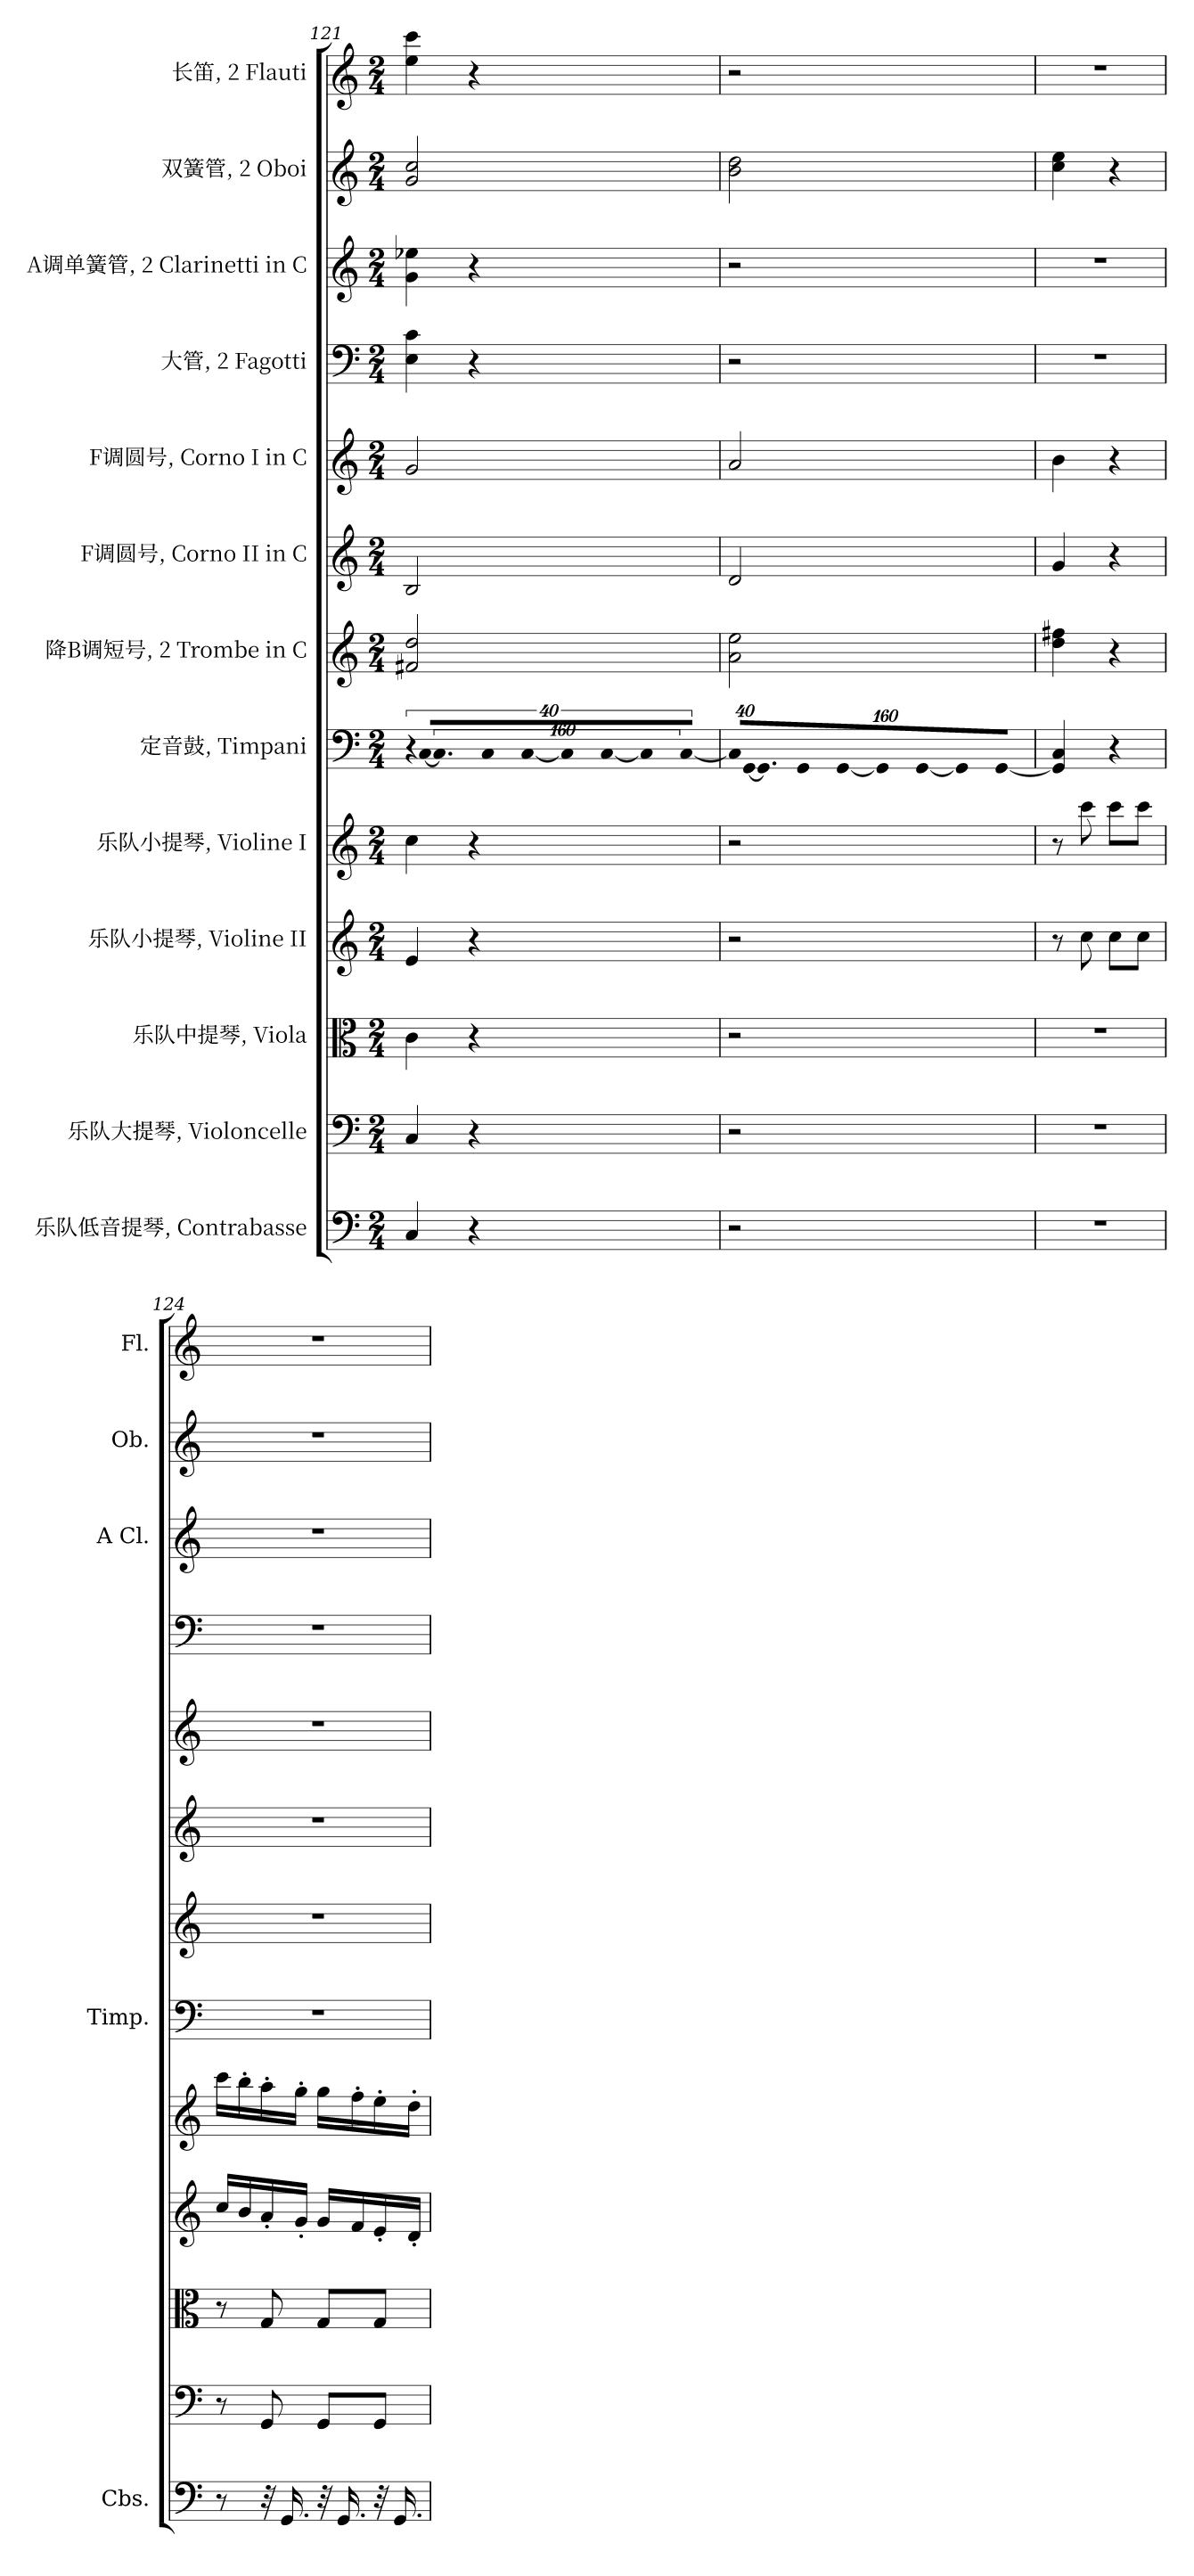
**kern	**kern	**kern	**kern	**kern	**kern	**kern	**kern	**kern	**kern	**kern	**kern	**kern
*part13	*part12	*part11	*part10	*part9	*part8	*part7	*part6	*part5	*part4	*part3	*part2	*part1
*staff13	*staff12	*staff11	*staff10	*staff9	*staff8	*staff7	*staff6	*staff5	*staff4	*staff3	*staff2	*staff1
*I"乐队低音提琴, Contrabasse	*I"乐队大提琴, Violoncelle	*I"乐队中提琴, Viola	*I"乐队小提琴, Violine II	*I"乐队小提琴, Violine I	*I"定音鼓, Timpani	*I"降B调短号, 2 Trombe in C	*I"F调圆号, Corno II in C	*I"F调圆号, Corno I in C	*I"大管, 2 Fagotti	*I"A调单簧管, 2 Clarinetti in C	*I"双簧管, 2 Oboi	*I"长笛, 2 Flauti
*I'Cbs.	*	*	*	*	*I'Timp.	*	*	*	*	*I'A Cl.	*I'Ob.	*I'Fl.
!!LO:PB:g=z
*clefF4	*clefF4	*clefC3	*clefG2	*clefG2	*clefF4	*clefG2	*clefG2	*clefG2	*clefF4	*clefG2	*clefG2	*clefG2
*ITrd7c12	*	*	*	*	*	*ITrd1c2	*ITrd4c7	*ITrd4c7	*	*ITrd2c3	*	*
*k[]	*k[]	*k[]	*k[]	*k[]	*k[]	*k[b-e-]	*k[b-]	*k[b-]	*k[]	*k[f#c#g#]	*k[]	*k[]
*M2/4	*M2/4	*M2/4	*M2/4	*M2/4	*M2/4	*M2/4	*M2/4	*M2/4	*M2/4	*M2/4	*M2/4	*M2/4
*MM145	*MM145	*MM145	*MM145	*MM145	*MM145	*MM145	*MM145	*MM145	*MM145	*MM145	*MM145	*MM145
=121	=121	=121	=121	=121	=121	=121	=121	=121	=121	=121	=121	=121
!	!	!	!	!	!LO:N:vis=32	!	!	!	!	!	!	!
4CC/	4C/	4c\	4e/	4cc\	640%23r	2en/ 2cc/	2E/	2c/	4E\ 4c\	4e\ 4ccn\	2g/ 2cc/	4ee\ 4ccc\
!	!	!	!	!	!LO:N:vis=32	!	!	!	!	!	!	!
.	.	.	.	.	[640%23C/KKL	.	.	.	.	.	.	.
!	!	!	!	!	!LO:N:vis=4.	!	!	!	!	!	!	!
.	.	.	.	.	640%137C/]	.	.	.	.	.	.	.
*	*	*	*	*	*	*	*	*	*	*	*	*MM157
4r	4r	4r	4r	4r	.	.	.	.	4r	4r	.	4r
!	!	!	!	!	!LO:N:vis=32	!	!	!	!	!	!	!
.	.	.	.	.	640%23C/LL	.	.	.	.	.	.	.
!	!	!	!	!	!LO:N:vis=32	!	!	!	!	!	!	!
.	.	.	.	.	[640%23C/	.	.	.	.	.	.	.
!	!	!	!	!	!LO:N:vis=32	!	!	!	!	!	!	!
.	.	.	.	.	640%23C/]	.	.	.	.	.	.	.
!	!	!	!	!	!LO:N:vis=32	!	!	!	!	!	!	!
.	.	.	.	.	[640%23C/	.	.	.	.	.	.	.
!	!	!	!	!	!LO:N:vis=32	!	!	!	!	!	!	!
.	.	.	.	.	640%23C/]	.	.	.	.	.	.	.
!	!	!	!	!	!LO:N:vis=32	!	!	!	!	!	!	!
.	.	.	.	.	[640%23C/JJJ	.	.	.	.	.	.	.
640ryy	640ryy	640ryy	640ryy	640ryy	.	640ryy	640ryy	640ryy	640ryy	640ryy	640ryy	640ryy
=122	=122	=122	=122	=122	=122	=122	=122	=122	=122	=122	=122	=122
*	*	*	*	*	*Xbrackettup	*	*	*	*	*	*	*
*	*	*	*	*	*	*	*	*	*	*	*	*MM145
!	!	!	!	!	!LO:N:vis=32	!	!	!	!	!	!	!
2r	2r	2r	2r	2r	640%23C/LLL]	2g\ 2dd\	2G/	2d/	2r	2r	2b\ 2dd\	2r
!	!	!	!	!	!LO:N:vis=32	!	!	!	!	!	!	!
.	.	.	.	.	[640%23GG/JJ	.	.	.	.	.	.	.
!	!	!	!	!	!LO:N:vis=4.	!	!	!	!	!	!	!
.	.	.	.	.	640%137GG/]	.	.	.	.	.	.	.
!	!	!	!	!	!LO:N:vis=32	!	!	!	!	!	!	!
.	.	.	.	.	640%23GG/LL	.	.	.	.	.	.	.
!	!	!	!	!	!LO:N:vis=32	!	!	!	!	!	!	!
.	.	.	.	.	[640%23GG/	.	.	.	.	.	.	.
!	!	!	!	!	!LO:N:vis=32	!	!	!	!	!	!	!
.	.	.	.	.	640%23GG/]	.	.	.	.	.	.	.
!	!	!	!	!	!LO:N:vis=32	!	!	!	!	!	!	!
.	.	.	.	.	[640%23GG/	.	.	.	.	.	.	.
!	!	!	!	!	!LO:N:vis=32	!	!	!	!	!	!	!
.	.	.	.	.	640%23GG/]	.	.	.	.	.	.	.
!	!	!	!	!	!LO:N:vis=32	!	!	!	!	!	!	!
.	.	.	.	.	[640%23GG/JJJ	.	.	.	.	.	.	.
640ryy	640ryy	640ryy	640ryy	640ryy	.	640ryy	640ryy	640ryy	640ryy	640ryy	640ryy	640ryy
=123	=123	=123	=123	=123	=123	=123	=123	=123	=123	=123	=123	=123
*	*	*	*	*	*	*	*	*	*	*	*	*MM145
2r	2r	2r	8r	8r	4GG/] 4C/	4cc\ 4een\	4c/	4e\	2r	2r	4cc\ 4ee\	2r
.	.	.	8cc\	8ccc\	.	.	.	.	.	.	.	.
.	.	.	8cc\L	8ccc\L	4r	4r	4r	4r	.	.	4r	.
.	.	.	8cc\J	8ccc\J	.	.	.	.	.	.	.	.
=124	=124	=124	=124	=124	=124	=124	=124	=124	=124	=124	=124	=124
*	*	*	*	*	*	*	*	*	*	*	*	*MM145
8r	8r	8r	16cc/LL	16ccc\LL	2r	2r	2r	2r	2r	2r	2r	2r
.	.	.	16b/	16bb'\	.	.	.	.	.	.	.	.
32r	8GG/	8G/	16a'/	16aa'\	.	.	.	.	.	.	.	.
16.GGG/	.	.	.	.	.	.	.	.	.	.	.	.
.	.	.	16g'/JJ	16gg'\JJ	.	.	.	.	.	.	.	.
32r	8GG/L	8G/L	16g/LL	16gg\LL	.	.	.	.	.	.	.	.
16.GGG/	.	.	.	.	.	.	.	.	.	.	.	.
.	.	.	16f/	16ff'\	.	.	.	.	.	.	.	.
32r	8GG/J	8G/J	16e'/	16ee'\	.	.	.	.	.	.	.	.
16.GGG/	.	.	.	.	.	.	.	.	.	.	.	.
.	.	.	16d'/JJ	16dd'\JJ	.	.	.	.	.	.	.	.
=	=	=	=	=	=	=	=	=	=	=	=	=
*-	*-	*-	*-	*-	*-	*-	*-	*-	*-	*-	*-	*-
